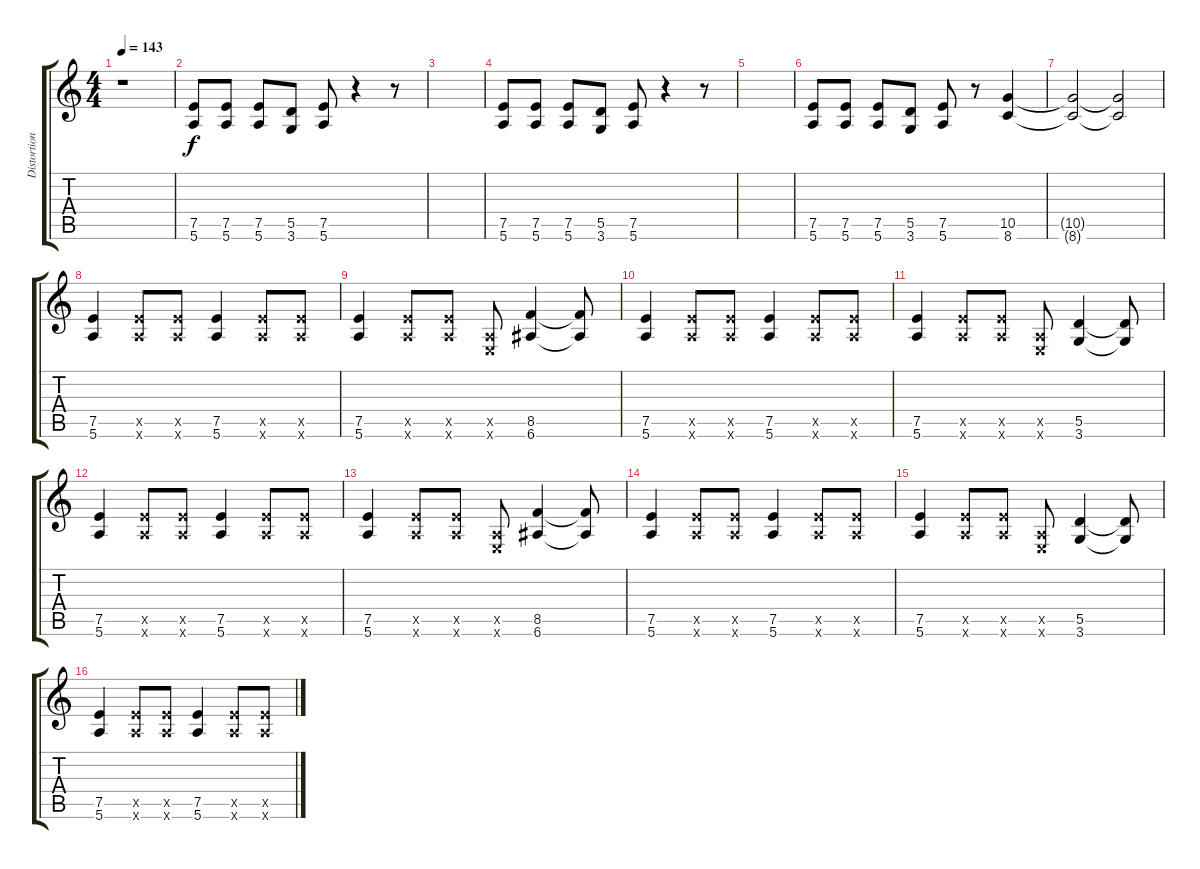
\track ("Distortion II" "Distortion") {instrument distortionguitar}
\staff {score tabs}
\tuning (E4 B3 G3 D3 A2 E2) {hide}
\ts (4 4)
\tempo 143
\clef g2
\ks c
r.1{dy f} |
(7.5 5.6).8 (7.5 5.6).8 (7.5 5.6).8 (5.5 3.6).8 (7.5 5.6).8 r.4 r.8 |
|
(7.5 5.6).8 (7.5 5.6).8 (7.5 5.6).8 (5.5 3.6).8 (7.5 5.6).8 r.4 r.8 |
|
(7.5 5.6).8 (7.5 5.6).8 (7.5 5.6).8 (5.5 3.6).8 (7.5 5.6).8 r.8 (10.5 8.6).4 |
(10.5{t} 8.6{t}).2 (10.5{t} 8.6{t}).2 |
(7.5 5.6).4 (7.5{x} 5.6{x}).8 (7.5{x} 5.6{x}).8 (7.5 5.6).4 (7.5{x} 5.6{x}).8 (7.5{x} 5.6{x}).8 |
(7.5 5.6).4 (7.5{x} 5.6{x}).8 (7.5{x} 5.6{x}).8 (0.5{x} 0.6{x}).8 (8.5 6.6).4 (8.5{t} 6.6{t}).8 |
(7.5 5.6).4 (7.5{x} 5.6{x}).8 (7.5{x} 5.6{x}).8 (7.5 5.6).4 (7.5{x} 5.6{x}).8 (7.5{x} 5.6{x}).8 |
(7.5 5.6).4 (7.5{x} 5.6{x}).8 (7.5{x} 5.6{x}).8 (0.5{x} 0.6{x}).8 (5.5 3.6).4 (5.5{t} 3.6{t}).8 |
(7.5 5.6).4 (7.5{x} 5.6{x}).8 (7.5{x} 5.6{x}).8 (7.5 5.6).4 (7.5{x} 5.6{x}).8 (7.5{x} 5.6{x}).8 |
(7.5 5.6).4 (7.5{x} 5.6{x}).8 (7.5{x} 5.6{x}).8 (0.5{x} 0.6{x}).8 (8.5 6.6).4 (8.5{t} 6.6{t}).8 |
(7.5 5.6).4 (7.5{x} 5.6{x}).8 (7.5{x} 5.6{x}).8 (7.5 5.6).4 (7.5{x} 5.6{x}).8 (7.5{x} 5.6{x}).8 |
(7.5 5.6).4 (7.5{x} 5.6{x}).8 (7.5{x} 5.6{x}).8 (0.5{x} 0.6{x}).8 (5.5 3.6).4 (5.5{t} 3.6{t}).8 |
(7.5 5.6).4 (7.5{x} 5.6{x}).8 (7.5{x} 5.6{x}).8 (7.5 5.6).4 (7.5{x} 5.6{x}).8 (7.5{x} 5.6{x}).8
